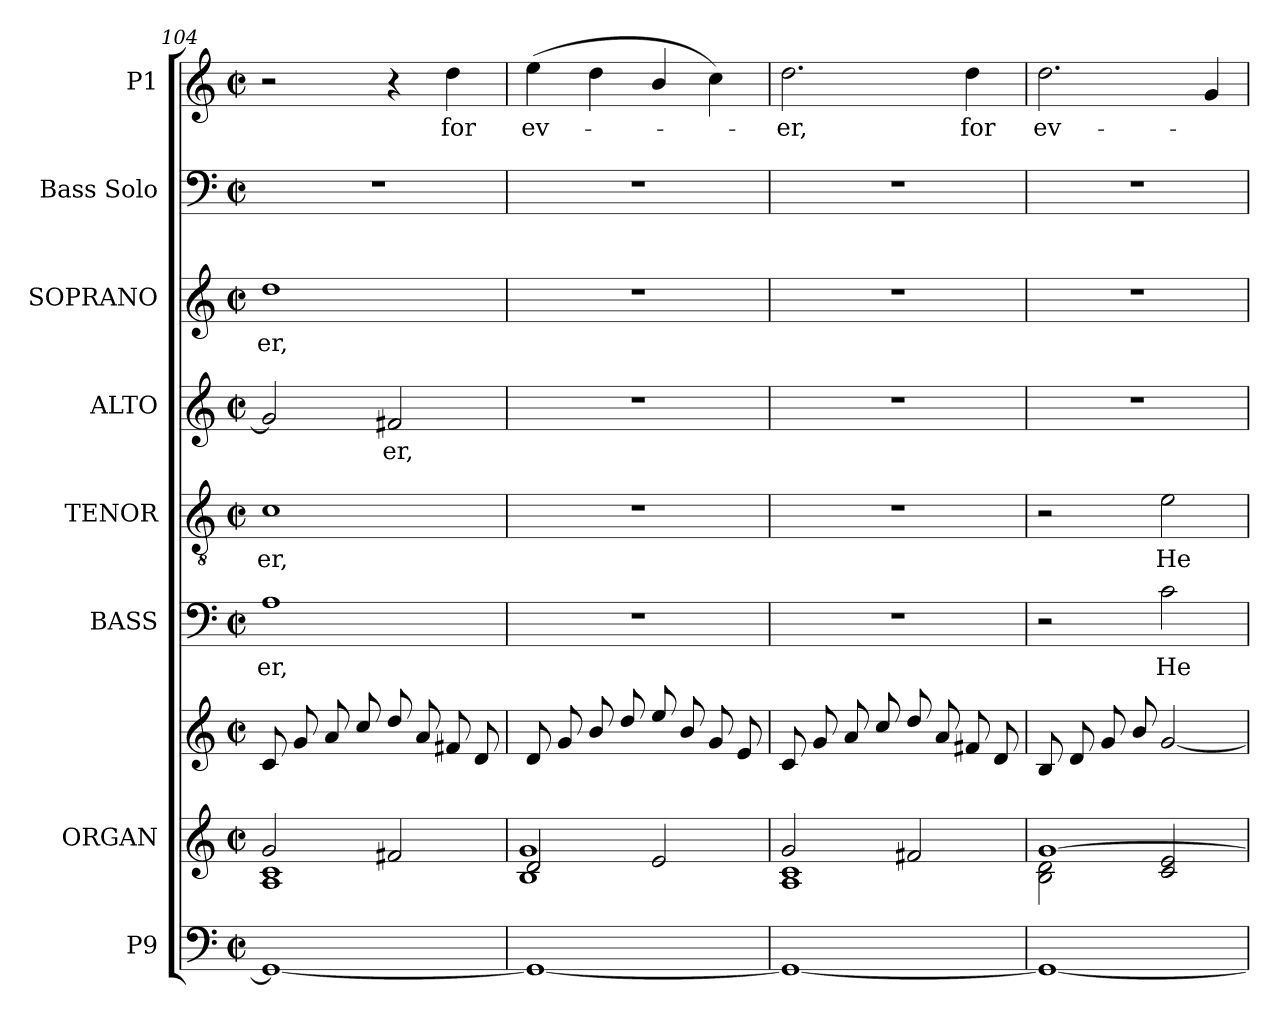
**kern	**kern	**kern	**kern	**text	**kern	**text	**kern	**text	**kern	**text	**kern	**kern	**text
*part8	*part7	*part7	*part6	*part6	*part5	*part5	*part4	*part4	*part3	*part3	*part2	*part1	*part1
*staff9	*staff8	*staff7	*staff6	*staff6	*staff5	*staff5	*staff4	*staff4	*staff3	*staff3	*staff2	*staff1	*staff1
*I"P9	*I"ORGAN	*	*I"BASS	*	*I"TENOR	*	*I"ALTO	*	*I"SOPRANO	*	*I"Bass Solo	*I"P1	*
*clefF4	*clefG2	*clefG2	*clefF4	*	*clefGv2	*	*clefG2	*	*clefG2	*	*clefF4	*clefG2	*
*	*	*	*	*	*ITrd7c12	*	*	*	*	*	*	*	*
*k[]	*k[]	*k[]	*k[]	*	*k[]	*	*k[]	*	*k[]	*	*k[]	*k[]	*
*C:	*C:	*C:	*C:	*	*C:	*	*C:	*	*C:	*	*C:	*C:	*
*M2/2	*M2/2	*M2/2	*M2/2	*	*M2/2	*	*M2/2	*	*M2/2	*	*M2/2	*M2/2	*
*met(c|)	*met(c|)	*met(c|)	*met(c|)	*	*met(c|)	*	*met(c|)	*	*met(c|)	*	*met(c|)	*met(c|)	*
=104	=104	=104	=104	=104	=104	=104	=104	=104	=104	=104	=104	=104	=104
*	*^	*	*	*	*	*	*	*	*	*	*	*	*
!	!	!	!	!	!LO:LY:b:color=#000000	!	!	!	!	!	!	!	!	!
!	!	!	!	!	!	!	!LO:LY:b:color=#000000	!	!	!	!	!	!	!
!	!	!	!	!	!	!	!	!	!	!	!LO:LY:b:color=#000000	!	!	!
1GGi_	2gi/	1Ai 1ci	8ci/	1Ai	-er,	1Ci	-er,	2gi/]	.	1ddi	-er,	1r	2r	.
.	.	.	8gi/	.	.	.	.	.	.	.	.	.	.	.
.	.	.	8ai/	.	.	.	.	.	.	.	.	.	.	.
.	.	.	8cci/	.	.	.	.	.	.	.	.	.	.	.
!	!	!	!	!	!	!	!	!	!LO:LY:b:color=#000000	!	!	!	!	!
.	2f#i/	.	8ddi/	.	.	.	.	2f#i/	-er,	.	.	.	4r	.
.	.	.	8ai/	.	.	.	.	.	.	.	.	.	.	.
!	!	!	!	!	!	!	!	!	!	!	!	!	!	!LO:LY:b:color=#000000
.	.	.	8f#i/	.	.	.	.	.	.	.	.	.	4ddi\	for
.	.	.	8di/	.	.	.	.	.	.	.	.	.	.	.
=105	=105	=105	=105	=105	=105	=105	=105	=105	=105	=105	=105	=105	=105	=105
!	!	!	!	!	!	!	!	!	!	!	!	!	!	!LO:LY:b:color=#000000
1GGi_	2di/	1Bi 1gi	8di/	1r	.	1r	.	1r	.	1r	.	1r	(4eei\	ev-
.	.	.	8gi/	.	.	.	.	.	.	.	.	.	.	.
.	.	.	8bi/	.	.	.	.	.	.	.	.	.	4ddi\	.
.	.	.	8ddi/	.	.	.	.	.	.	.	.	.	.	.
.	2ei/	.	8eei/	.	.	.	.	.	.	.	.	.	4bi/	.
.	.	.	8bi/	.	.	.	.	.	.	.	.	.	.	.
.	.	.	8gi/	.	.	.	.	.	.	.	.	.	4cci\)	.
.	.	.	8ei/	.	.	.	.	.	.	.	.	.	.	.
=106	=106	=106	=106	=106	=106	=106	=106	=106	=106	=106	=106	=106	=106	=106
!	!	!	!	!	!	!	!	!	!	!	!	!	!	!LO:LY:b:color=#000000
1GGi_	2gi/	1Ai 1ci	8ci/	1r	.	1r	.	1r	.	1r	.	1r	2.ddi\	-er,
.	.	.	8gi/	.	.	.	.	.	.	.	.	.	.	.
.	.	.	8ai/	.	.	.	.	.	.	.	.	.	.	.
.	.	.	8cci/	.	.	.	.	.	.	.	.	.	.	.
.	2f#i/	.	8ddi/	.	.	.	.	.	.	.	.	.	.	.
.	.	.	8ai/	.	.	.	.	.	.	.	.	.	.	.
!	!	!	!	!	!	!	!	!	!	!	!	!	!	!LO:LY:b:color=#000000
.	.	.	8f#i/	.	.	.	.	.	.	.	.	.	4ddi\	for
.	.	.	8di/	.	.	.	.	.	.	.	.	.	.	.
=107	=107	=107	=107	=107	=107	=107	=107	=107	=107	=107	=107	=107	=107	=107
!	!	!	!	!	!	!	!	!	!	!	!	!	!	!LO:LY:b:color=#000000
1GGi_	[1gi	2Bi\ 2di	8Bi/	2r	.	2r	.	1r	.	1r	.	1r	2.ddi\	ev-
.	.	.	8di/	.	.	.	.	.	.	.	.	.	.	.
.	.	.	8gi/	.	.	.	.	.	.	.	.	.	.	.
.	.	.	8bi/	.	.	.	.	.	.	.	.	.	.	.
!	!	!	!	!	!LO:LY:b:color=#000000	!	!	!	!	!	!	!	!	!
!	!	!	!	!	!	!	!LO:LY:b:color=#000000	!	!	!	!	!	!	!
.	.	2ci/ 2ei	[2gi/	2ci\	He	2Ei\	He	.	.	.	.	.	.	.
.	.	.	.	.	.	.	.	.	.	.	.	.	4gi/	.
*	*v	*v	*	*	*	*	*	*	*	*	*	*	*	*
=	=	=	=	=	=	=	=	=	=	=	=	=	=
*-	*-	*-	*-	*-	*-	*-	*-	*-	*-	*-	*-	*-	*-
